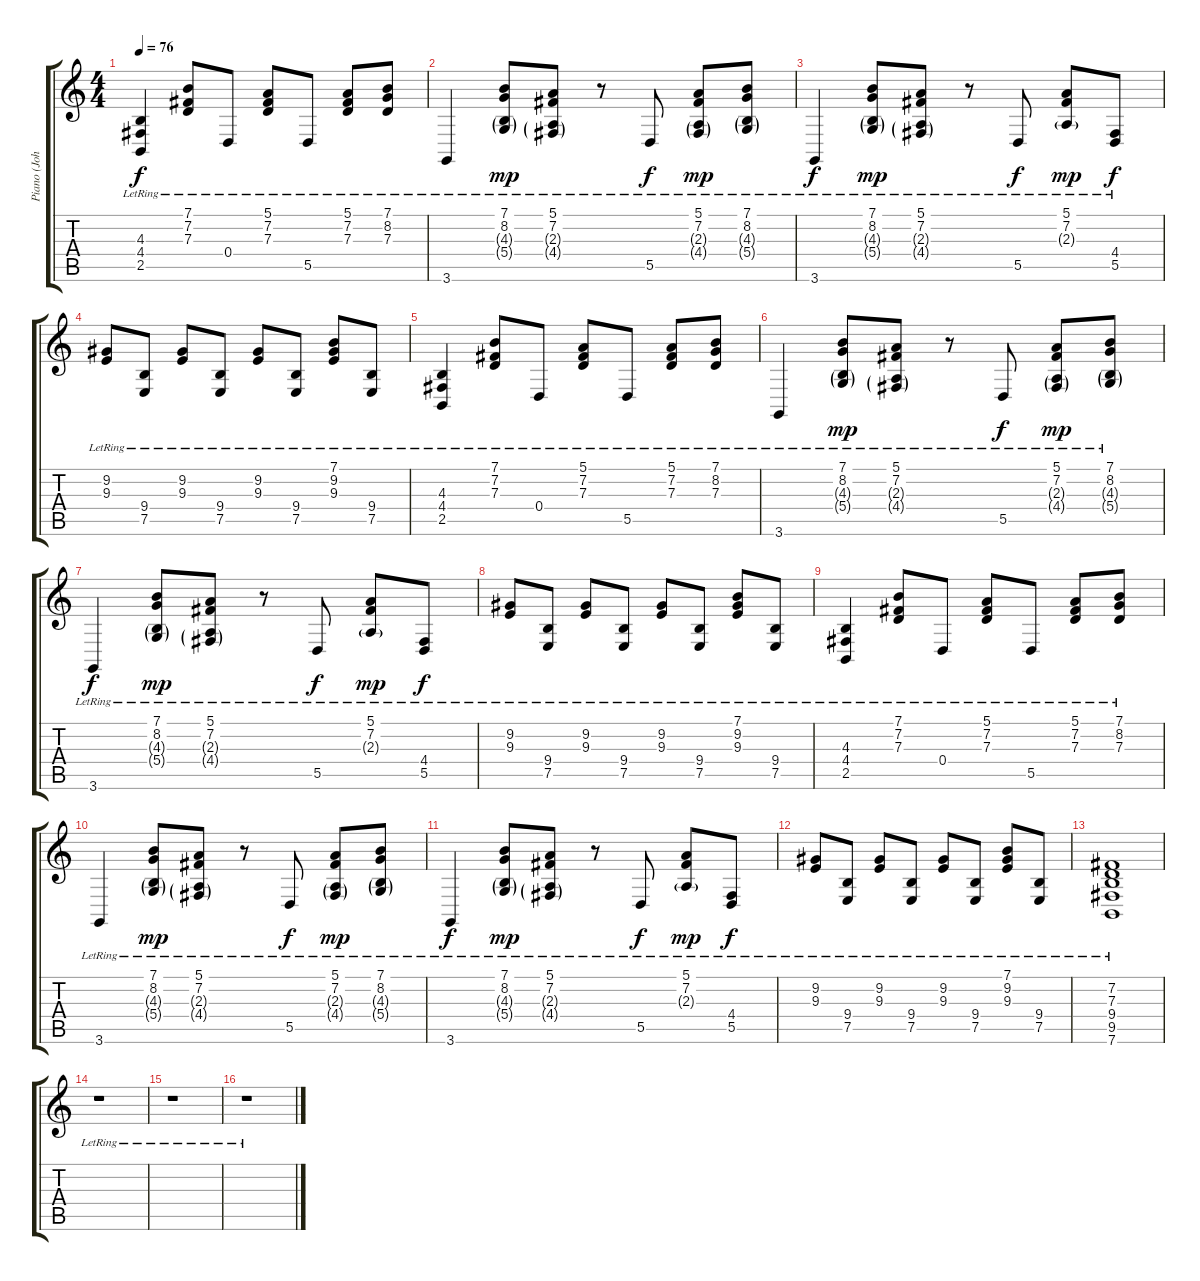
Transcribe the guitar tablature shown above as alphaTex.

\track ("Piano (Johnny Greenwood)" "Piano (Joh") {instrument brightacousticpiano}
\staff {score tabs}
\tuning (E4 B3 G3 D3 A2 E2) {hide}
\ts (4 4)
\tempo 76
\clef g2
\ks c
(4.3{lr} 4.4{lr} 2.5{lr}).4{dy f} (7.1{lr} 7.2{lr} 7.3{lr}).8 0.4{lr}.8 (5.1{lr} 7.2{lr} 7.3{lr}).8 5.5{lr}.8 (5.1{lr} 7.2{lr} 7.3{lr}).8 (7.1{lr} 8.2{lr} 7.3{lr}).8 |
3.6{lr}.4 (7.1{lr} 8.2{lr} 4.3{g lr} 5.4{g lr}).8{dy mp} (5.1{lr} 7.2{lr} 2.3{g lr} 4.4{g lr}).8 r.8 5.5{lr}.8{dy f} (5.1{lr} 7.2{lr} 2.3{g lr} 4.4{g lr}).8{dy mp} (7.1{lr} 8.2{lr} 4.3{g lr} 5.4{g lr}).8 |
3.6{lr}.4{dy f} (7.1{lr} 8.2{lr} 4.3{g lr} 5.4{g lr}).8{dy mp} (5.1{lr} 7.2{lr} 2.3{g lr} 4.4{g lr}).8 r.8 5.5{lr}.8{dy f} (5.1{lr} 7.2{lr} 2.3{g lr}).8{dy mp} (4.4{lr} 5.5{lr}).8{dy f} |
(9.2{lr} 9.3{lr}).8 (9.4{lr} 7.5{lr}).8 (9.2{lr} 9.3{lr}).8 (9.4{lr} 7.5{lr}).8 (9.2{lr} 9.3{lr}).8 (9.4{lr} 7.5{lr}).8 (7.1{lr} 9.2{lr} 9.3{lr}).8 (9.4{lr} 7.5{lr}).8 |
(4.3{lr} 4.4{lr} 2.5{lr}).4 (7.1{lr} 7.2{lr} 7.3{lr}).8 0.4{lr}.8 (5.1{lr} 7.2{lr} 7.3{lr}).8 5.5{lr}.8 (5.1{lr} 7.2{lr} 7.3{lr}).8 (7.1{lr} 8.2{lr} 7.3{lr}).8 |
3.6{lr}.4 (7.1{lr} 8.2{lr} 4.3{g lr} 5.4{g lr}).8{dy mp} (5.1{lr} 7.2{lr} 2.3{g lr} 4.4{g lr}).8 r.8 5.5{lr}.8{dy f} (5.1{lr} 7.2{lr} 2.3{g lr} 4.4{g lr}).8{dy mp} (7.1{lr} 8.2{lr} 4.3{g lr} 5.4{g lr}).8 |
3.6{lr}.4{dy f} (7.1{lr} 8.2{lr} 4.3{g lr} 5.4{g lr}).8{dy mp} (5.1{lr} 7.2{lr} 2.3{g lr} 4.4{g lr}).8 r.8 5.5{lr}.8{dy f} (5.1{lr} 7.2{lr} 2.3{g lr}).8{dy mp} (4.4{lr} 5.5{lr}).8{dy f} |
(9.2{lr} 9.3{lr}).8 (9.4{lr} 7.5{lr}).8 (9.2{lr} 9.3{lr}).8 (9.4{lr} 7.5{lr}).8 (9.2{lr} 9.3{lr}).8 (9.4{lr} 7.5{lr}).8 (7.1{lr} 9.2{lr} 9.3{lr}).8 (9.4{lr} 7.5{lr}).8 |
(4.3{lr} 4.4{lr} 2.5{lr}).4 (7.1{lr} 7.2{lr} 7.3{lr}).8 0.4{lr}.8 (5.1{lr} 7.2{lr} 7.3{lr}).8 5.5{lr}.8 (5.1{lr} 7.2{lr} 7.3{lr}).8 (7.1{lr} 8.2{lr} 7.3{lr}).8 |
3.6{lr}.4 (7.1{lr} 8.2{lr} 4.3{g lr} 5.4{g lr}).8{dy mp} (5.1{lr} 7.2{lr} 2.3{g lr} 4.4{g lr}).8 r.8 5.5{lr}.8{dy f} (5.1{lr} 7.2{lr} 2.3{g lr} 4.4{g lr}).8{dy mp} (7.1{lr} 8.2{lr} 4.3{g lr} 5.4{g lr}).8 |
3.6{lr}.4{dy f} (7.1{lr} 8.2{lr} 4.3{g lr} 5.4{g lr}).8{dy mp} (5.1{lr} 7.2{lr} 2.3{g lr} 4.4{g lr}).8 r.8 5.5{lr}.8{dy f} (5.1{lr} 7.2{lr} 2.3{g lr}).8{dy mp} (4.4{lr} 5.5{lr}).8{dy f} |
(9.2{lr} 9.3{lr}).8 (9.4{lr} 7.5{lr}).8 (9.2{lr} 9.3{lr}).8 (9.4{lr} 7.5{lr}).8 (9.2{lr} 9.3{lr}).8 (9.4{lr} 7.5{lr}).8 (7.1{lr} 9.2{lr} 9.3{lr}).8 (9.4{lr} 7.5{lr}).8 |
(7.2{lr} 7.3{lr} 9.4{lr} 9.5{lr} 7.6{lr}).1 |
r.1 |
r.1 |
r.1
